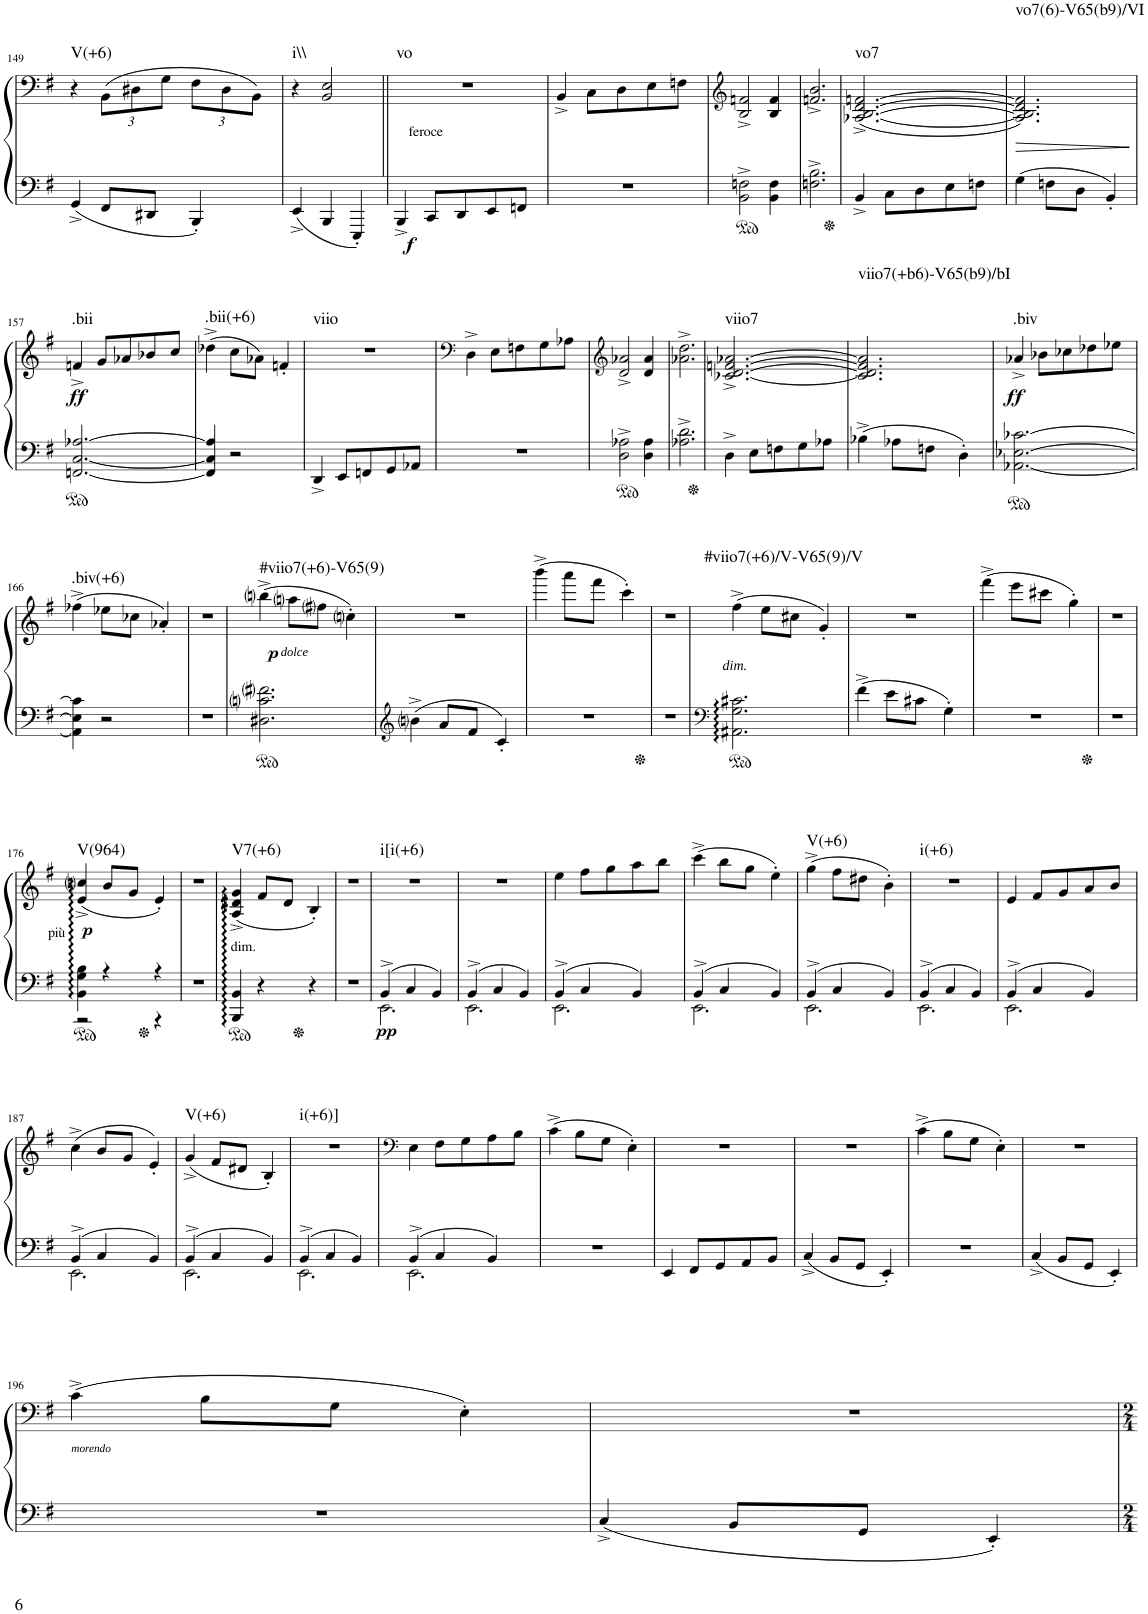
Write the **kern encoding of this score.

**kern	**kern	**dynam	**harte
*part1	*part1	*part1	*part1
*staff2	*staff1	*staff1/2	*
*I"Midi_1	*	*	*
!!LO:PB:g=z
*clefF4	*clefF4	*	*
*k[f#]	*k[f#]	*	*
*M3/4	*M3/4	*	*
=149	=149	=149	=149
!	!	!	!LO:H:kt=V(+6)
4GG^/	4r	.	N
*	*Xbrackettup	*	*
8FF#/L	(12BB\L	.	.
.	12D#X\	.	.
8DD#X/J	.	.	.
.	12G\J	.	.
4BBB'/	12F#\L	.	.
.	12D#\	.	.
.	12BB\J)	.	.
=150	=150	=150	=150
!	!	!	!LO:H:kt=i\\
4EE^/	4r	.	N
4BBB/	2BB/ 2E/	.	.
4EEE'/	.	.	.
=151||	=151||	=151||	=151||
!LO:TX:a:t=feroce	!	!	!
!	!	!LO:DY:b=2	!LO:H:kt=vo
4BBB^/	2.r	f	N
8CC/L	.	.	.
8DD/	.	.	.
8EE/	.	.	.
8FFn/J	.	.	.
=152	=152	=152	=152
2.r	4BB^/	.	.
.	8C\L	.	.
.	8D\	.	.
.	8E\	.	.
.	8Fn\J	.	.
=153	=153	=153	=153
*	*clefG2	*	*
2BB\^ 2Fn\^	2B/^ 2fn/^	.	.
4BB\ 4F\	4B/ 4f/	.	.
=154	=154	=154	=154
2.Fn\^ 2.B\^	2.fn/^ 2.b/^	.	.
=155	=155	=155	=155
!	!	!	!LO:H:kt=vo7
4BB^/	([2.A-X/^ [2.B/^ [2.d/^ [2.fn/^	.	N
8C\L	.	.	.
8D\	.	.	.
8E\	.	.	.
8Fn\J	.	.	.
=156	=156	=156	=156
!	!	!LO:HP:b	!LO:H:kt=vo7(6)-V65(b9)/VI
4G\	2.A-/] 2.B/] 2.d/] 2.f/])	>	N
8Fn\L	.	.	.
8D\J	.	.	.
4BB'/	.	.	.
.	.	]	.
!!LO:LB:g=z
=157	=157	=157	=157
!	!	!LO:DY:b	!LO:H:kt=.bii
[2.FFn/ [2.C/ [2.A-X/	4fn^/	ff	N
.	8g/L	.	.
.	8a-X/	.	.
.	8b-X/	.	.
.	8cc/J	.	.
=158	=158	=158	=158
!	!	!	!LO:H:kt=.bii(+6)
4FF/] 4C/] 4A-/]	(4dd-X^\	.	N
2r	8cc\L	.	.
.	8a-X\J)	.	.
.	4fn'/	.	.
=159	=159	=159	=159
!	!	!	!LO:H:kt=viio
4DD^/	2.r	.	N
8EE/L	.	.	.
8FFn/	.	.	.
8GG/	.	.	.
8AA-X/J	.	.	.
=160	=160	=160	=160
*	*clefF4	*	*
2.r	4D^\	.	.
.	8E\L	.	.
.	8Fn\	.	.
.	8G\	.	.
.	8A-X\J	.	.
=161	=161	=161	=161
*	*clefG2	*	*
2D\^ 2A-X\^	2d/^ 2a-X/^	.	.
4D\ 4A-\	4d/ 4a-/	.	.
=162	=162	=162	=162
2.A-X\^ 2.d\^	2.a-X\^ 2.dd\^	.	.
=163	=163	=163	=163
!	!	!	!LO:H:kt=viio7
4D^\	[2.c-X/^ [2.d/^ [2.fn/^ [2.a-X/^	.	N
8E\L	.	.	.
8Fn\	.	.	.
8G\	.	.	.
8A-X\J	.	.	.
=164	=164	=164	=164
!	!	!	!LO:H:kt=viio7(+b6)-V65(b9)/bI
4B-X^\	2.c-/] 2.d/] 2.f/] 2.a-/]	.	N
8A-X\L	.	.	.
8Fn\J	.	.	.
4D'\	.	.	.
=165	=165	=165	=165
!	!	!LO:DY:b	!LO:H:kt=.biv
[2.AA-X\ [2.E-X\ [2.c-X\	4a-X^/	ff	N
.	8b-X\L	.	.
.	8cc-X\	.	.
.	8dd-X\	.	.
.	8ee-X\J	.	.
!!LO:LB:g=z
=166	=166	=166	=166
!	!	!	!LO:H:kt=.biv(+6)
4AA-\] 4E-\] 4c-\]	(4ff-X^\	.	N
2r	8ee-X\L	.	.
.	8cc-X\J	.	.
.	4a-X'/)	.	.
=167	=167	=167	=167
2.r	2.r	.	.
=168	=168	=168	=168
!	!	!LO:DY:b	!LO:H:kt=#viio7(+6)-V65(9)
2.D#X\ 2.cni\ 2.f#i\	(4bbni^\	p	N
!	!LO:TX:b:i:t=dolce	!	!
.	8aani\L	.	.
.	8ff#i\J	.	.
.	4ccni'\)	.	.
=169	=169	=169	=169
*clefG2	*	*	*
4bni^\	2.r	.	.
8a/L	.	.	.
8f#/J	.	.	.
4c'/	.	.	.
=170	=170	=170	=170
2.r	(4bbb^\	.	.
.	8aaa\L	.	.
.	8fff#\J	.	.
.	4ccc'\)	.	.
=171	=171	=171	=171
2.r	2.r	.	.
=172	=172	=172	=172
*clefF4	*	*	*
!LO:TX:a:i:t=dim.	!	!	!LO:H:kt=#viio7(+6)/V-V65(9)/V
2.AA#X\ 2.G\ 2.c#X\	(4ff#^\	.	N
.	8ee\L	.	.
.	8cc#X\J	.	.
.	4g'/)	.	.
=173	=173	=173	=173
4f#^\	2.r	.	.
8e\L	.	.	.
8c#X\J	.	.	.
4G'\	.	.	.
=174	=174	=174	=174
2.r	(4fff#^\	.	.
.	8eee\L	.	.
.	8ccc#X\J	.	.
.	4gg'\)	.	.
=175	=175	=175	=175
2.r	2.r	.	.
!!LO:LB:g=z
=176	=176	=176	=176
*^	*	*	*
!	!	!LO:TX:b:t=più	!	!
!	!	!	!LO:DY:b	!LO:H:kt=V(964)
4BB\ 4G\ 4B\	2r	(4e/^ 4ccni/^	p	N
4r	.	8b/L	.	.
.	.	8g/J	.	.
4r	4r	4e'/)	.	.
*v	*v	*	*	*
=177	=177	=177	=177
2.r	2.r	.	.
=178	=178	=178	=178
!	!LO:TX:b:t=dim.	!	!LO:H:kt=V7(+6)
4BBB/ 4BB/	(4A/^ 4d#X/^ 4g/^	.	N
4r	8f#/L	.	.
.	8d#/J	.	.
4r	4B'/)	.	.
=179	=179	=179	=179
2.r	2.r	.	.
=180	=180	=180	=180
*^	*	*	*
!	!	!	!LO:DY:b=2	!LO:H:kt=i[i(+6)
4BB^/	2.EE\	2.r	pp	N
4C/	.	.	.	.
4BB/	.	.	.	.
=181	=181	=181	=181	=181
4BB^/	2.EE\	2.r	.	.
4C/	.	.	.	.
4BB/	.	.	.	.
=182	=182	=182	=182	=182
4BB^/	2.EE\	4ee\	.	.
4C/	.	8ff#\L	.	.
.	.	8gg\	.	.
4BB/	.	8aa\	.	.
.	.	8bb\J	.	.
=183	=183	=183	=183	=183
4BB^/	2.EE\	(4ccc^\	.	.
4C/	.	8bb\L	.	.
.	.	8gg\J	.	.
4BB/	.	4ee'\)	.	.
=184	=184	=184	=184	=184
!	!	!	!	!LO:H:kt=V(+6)
4BB^/	2.EE\	(4gg^\	.	N
4C/	.	8ff#\L	.	.
.	.	8dd#X\J	.	.
4BB/	.	4b'\)	.	.
=185	=185	=185	=185	=185
!	!	!	!	!LO:H:kt=i(+6)
4BB^/	2.EE\	2.r	.	N
4C/	.	.	.	.
4BB/	.	.	.	.
=186	=186	=186	=186	=186
4BB^/	2.EE\	4e/	.	.
4C/	.	8f#/L	.	.
.	.	8g/	.	.
4BB/	.	8a/	.	.
.	.	8b/J	.	.
!!LO:LB:g=z
=187	=187	=187	=187	=187
4BB^/	2.EE\	(4cc^\	.	.
4C/	.	8b/L	.	.
.	.	8g/J	.	.
4BB/	.	4e'/)	.	.
=188	=188	=188	=188	=188
!	!	!	!	!LO:H:kt=V(+6)
4BB^/	2.EE\	(4g^/	.	N
4C/	.	8f#/L	.	.
.	.	8d#X/J	.	.
4BB/	.	4B'/)	.	.
=189	=189	=189	=189	=189
!	!	!	!	!LO:H:kt=i(+6)]
4BB^/	2.EE\	2.r	.	N
4C/	.	.	.	.
4BB/	.	.	.	.
=190	=190	=190	=190	=190
*	*	*clefF4	*	*
4BB^/	2.EE\	4E\	.	.
4C/	.	8F#\L	.	.
.	.	8G\	.	.
4BB/	.	8A\	.	.
.	.	8B\J	.	.
*v	*v	*	*	*
=191	=191	=191	=191
2.r	(4c^\	.	.
.	8B\L	.	.
.	8G\J	.	.
.	4E'\)	.	.
=192	=192	=192	=192
4EE/	2.r	.	.
8FF#/L	.	.	.
8GG/	.	.	.
8AA/	.	.	.
8BB/J	.	.	.
=193	=193	=193	=193
4C^/	2.r	.	.
8BB/L	.	.	.
8GG/J	.	.	.
4EE'/	.	.	.
=194	=194	=194	=194
2.r	(4c^\	.	.
.	8B\L	.	.
.	8G\J	.	.
.	4E'\)	.	.
=195	=195	=195	=195
4C^/	2.r	.	.
8BB/L	.	.	.
8GG/J	.	.	.
4EE'/	.	.	.
!!LO:LB:g=z
=196	=196	=196	=196
!	!LO:TX:b:i:t=morendo	!	!
2.r	(4c^\	.	.
.	8B\L	.	.
.	8G\J	.	.
.	4E'\)	.	.
=197	=197	=197	=197
4C^/	2.r	.	.
8BB/L	.	.	.
8GG/J	.	.	.
4EE'/	.	.	.
=	=	=	=
*-	*-	*-	*-
